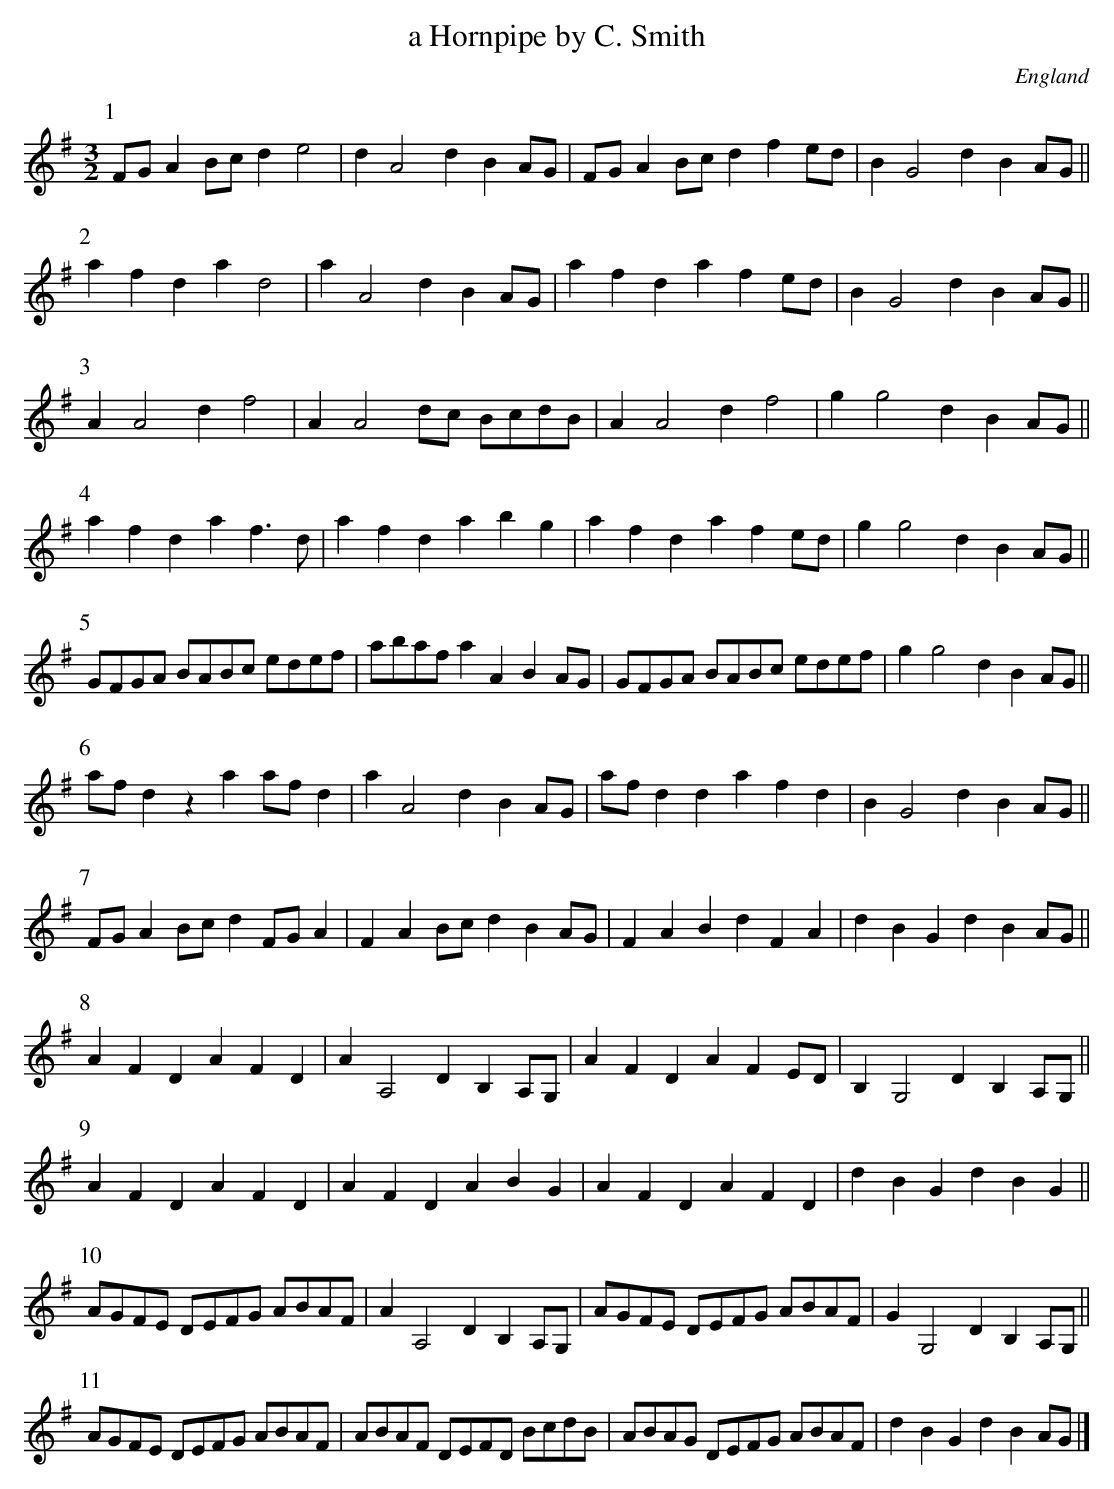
X:1
T:a Hornpipe by C. Smith
L:1/8
M:3/2
O:England
K:G
P:1
FG A2 Bc d2 e4    | d2 A4 d2 B2 AG |\
FG A2 Bc d2 f2 ed | B2 G4 d2 B2 AG ||
P:2
a2 f2 d2 a2 d4    | a2 A4 d2 B2 AG |\
a2 f2 d2 a2 f2 ed | B2 G4 d2 B2 AG ||
P:3
A2 A4 d2 f4 | A2 A4 dc BcdB |\
A2 A4 d2 f4 | g2 g4 d2 B2 AG||
P:4
a2 f2 d2 a2 f3 d  | a2 f2 d2 a2 b2 g2 |\
a2 f2 d2 a2 f2 ed | g2 g4    d2 B2 AG ||
P:5
GFGA BABc edef | abaf a2 A2 B2 AG |\
GFGA BABc edef | g2 g4   d2 B2 AG ||
P:6
af d2 z2 a2 af d2 | a2 A4 d2 B2 AG |\
af d2 d2 a2 f2 d2 | B2 G4 d2 B2 AG ||
P:7
FG A2 Bc d2 FG A2 | F2 A2 Bc d2 B2 AG |\
F2 A2 B2 d2 F2 A2 | d2 B2 G2 d2 B2 AG ||
P:8
A2 F2 D2 A2 F2 D2 | A2 A,4 D2 B,2 A,G, |\
A2 F2 D2 A2 F2 ED | B,2 G,4 D2 B,2 A,G,||
P:9
A2 F2 D2 A2 F2 D2 | A2 F2 D2 A2 B2 G2 |\
A2 F2 D2 A2 F2 D2 | d2 B2 G2 d2 B2 G2 ||
P:10
AGFE DEFG ABAF | A2 A,4 D2 B,2 A,G, |\
AGFE DEFG ABAF | G2 G,4 D2 B,2 A,G, ||
P:11
AGFE DEFG ABAF | ABAF DEFD BcdB |\
ABAG DEFG ABAF | d2 B2 G2 d2 B2 AG |]
